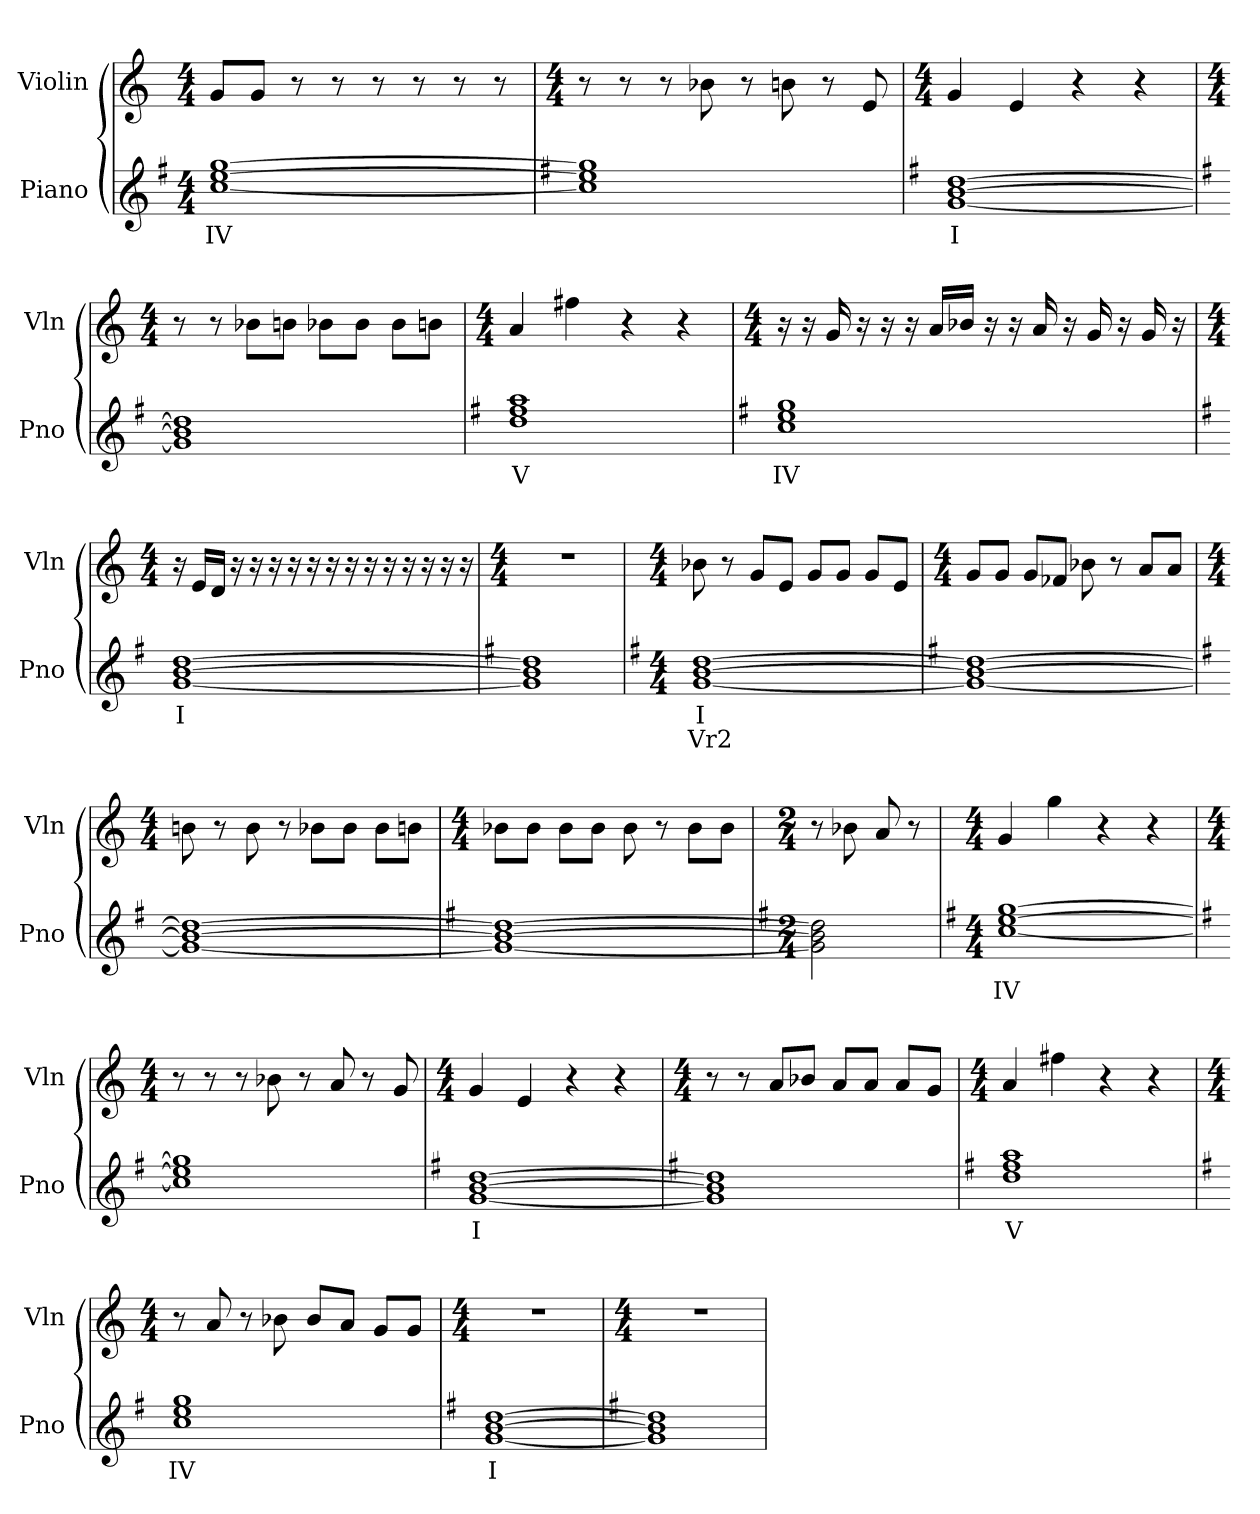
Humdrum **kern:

**kern	**text	**text	**kern
*part2	*part2	*part2	*part1
*staff2	*staff2	*staff2	*staff1
*I"Piano	*	*	*I"Violin
*I'Pno	*	*	*I'Vln
*k[f#]	*	*	*
*G:	*	*	*
*M4/4	*	*	*M4/4
=	=	=	=
[1cc [1ee [1gg	IV	.	8gL
.	.	.	8gJ
.	.	.	8r
.	.	.	8r
.	.	.	8r
.	.	.	8r
.	.	.	8r
.	.	.	8r
=	=	=	=
*k[f#]	*	*	*
*G:	*	*	*
*	*	*	*M4/4
1cc] 1ee] 1gg]	.	.	8r
.	.	.	8r
.	.	.	8r
.	.	.	8b-X
.	.	.	8r
.	.	.	8bn
.	.	.	8r
.	.	.	8e
=	=	=	=
*k[f#]	*	*	*
*G:	*	*	*
*	*	*	*M4/4
[1g [1b [1dd	I	.	4g
.	.	.	4e
.	.	.	4r
.	.	.	4r
=	=	=	=
*k[f#]	*	*	*
*G:	*	*	*
*	*	*	*M4/4
1g] 1b] 1dd]	.	.	8r
.	.	.	8r
.	.	.	8b-XL
.	.	.	8bnJ
.	.	.	8b-XL
.	.	.	8b-J
.	.	.	8b-L
.	.	.	8bnJ
=	=	=	=
*k[f#]	*	*	*
*G:	*	*	*
*	*	*	*M4/4
1dd 1ff# 1aa	V	.	4a
.	.	.	4ff#X
.	.	.	4r
.	.	.	4r
=	=	=	=
*k[f#]	*	*	*
*G:	*	*	*
*	*	*	*M4/4
1cc 1ee 1gg	IV	.	16r
.	.	.	16r
.	.	.	16g
.	.	.	16r
.	.	.	16r
.	.	.	16r
.	.	.	16aLL
.	.	.	16b-XJJ
.	.	.	16r
.	.	.	16r
.	.	.	16a
.	.	.	16r
.	.	.	16g
.	.	.	16r
.	.	.	16g
.	.	.	16r
=	=	=	=
*k[f#]	*	*	*
*G:	*	*	*
*	*	*	*M4/4
[1g [1b [1dd	I	.	16r
.	.	.	16eLL
.	.	.	16dJJ
.	.	.	16r
.	.	.	16r
.	.	.	16r
.	.	.	16r
.	.	.	16r
.	.	.	16r
.	.	.	16r
.	.	.	16r
.	.	.	16r
.	.	.	16r
.	.	.	16r
.	.	.	16r
.	.	.	16r
=	=	=	=
*k[f#]	*	*	*
*G:	*	*	*
*	*	*	*M4/4
1g] 1b] 1dd]	.	.	1r
=	=	=	=
*k[f#]	*	*	*
*G:	*	*	*
*M4/4	*	*	*M4/4
[1g [1b [1dd	I	Vr2	8b-X
.	.	.	8r
.	.	.	8gL
.	.	.	8eJ
.	.	.	8gL
.	.	.	8gJ
.	.	.	8gL
.	.	.	8eJ
=	=	=	=
*k[f#]	*	*	*
*G:	*	*	*
*	*	*	*M4/4
1g_ 1b_ 1dd_	.	.	8gL
.	.	.	8gJ
.	.	.	8gL
.	.	.	8f-XJ
.	.	.	8b-X
.	.	.	8r
.	.	.	8aL
.	.	.	8aJ
=	=	=	=
*k[f#]	*	*	*
*G:	*	*	*
*	*	*	*M4/4
1g_ 1b_ 1dd_	.	.	8bn
.	.	.	8r
.	.	.	8b
.	.	.	8r
.	.	.	8b-XL
.	.	.	8b-J
.	.	.	8b-L
.	.	.	8bnJ
=	=	=	=
*k[f#]	*	*	*
*G:	*	*	*
*	*	*	*M4/4
1g_ 1b_ 1dd_	.	.	8b-XL
.	.	.	8b-J
.	.	.	8b-L
.	.	.	8b-J
.	.	.	8b-
.	.	.	8r
.	.	.	8b-L
.	.	.	8b-J
=	=	=	=
*k[f#]	*	*	*
*G:	*	*	*
*M2/4	*	*	*M2/4
2g] 2b] 2dd]	.	.	8r
.	.	.	8b-X
.	.	.	8a
.	.	.	8r
=	=	=	=
*k[f#]	*	*	*
*G:	*	*	*
*M4/4	*	*	*M4/4
[1cc [1ee [1gg	IV	.	4g
.	.	.	4gg
.	.	.	4r
.	.	.	4r
=	=	=	=
*k[f#]	*	*	*
*G:	*	*	*
*	*	*	*M4/4
1cc] 1ee] 1gg]	.	.	8r
.	.	.	8r
.	.	.	8r
.	.	.	8b-X
.	.	.	8r
.	.	.	8a
.	.	.	8r
.	.	.	8g
=	=	=	=
*k[f#]	*	*	*
*G:	*	*	*
*	*	*	*M4/4
[1g [1b [1dd	I	.	4g
.	.	.	4e
.	.	.	4r
.	.	.	4r
=	=	=	=
*k[f#]	*	*	*
*G:	*	*	*
*	*	*	*M4/4
1g] 1b] 1dd]	.	.	8r
.	.	.	8r
.	.	.	8aL
.	.	.	8b-XJ
.	.	.	8aL
.	.	.	8aJ
.	.	.	8aL
.	.	.	8gJ
=	=	=	=
*k[f#]	*	*	*
*G:	*	*	*
*	*	*	*M4/4
1dd 1ff# 1aa	V	.	4a
.	.	.	4ff#X
.	.	.	4r
.	.	.	4r
=	=	=	=
*k[f#]	*	*	*
*G:	*	*	*
*	*	*	*M4/4
1cc 1ee 1gg	IV	.	8r
.	.	.	8a
.	.	.	8r
.	.	.	8b-X
.	.	.	8b-L
.	.	.	8aJ
.	.	.	8gL
.	.	.	8gJ
=	=	=	=
*k[f#]	*	*	*
*G:	*	*	*
*	*	*	*M4/4
[1g [1b [1dd	I	.	1r
=	=	=	=
*k[f#]	*	*	*
*G:	*	*	*
*	*	*	*M4/4
1g] 1b] 1dd]	.	.	1r
=	=	=	=
*-	*-	*-	*-
